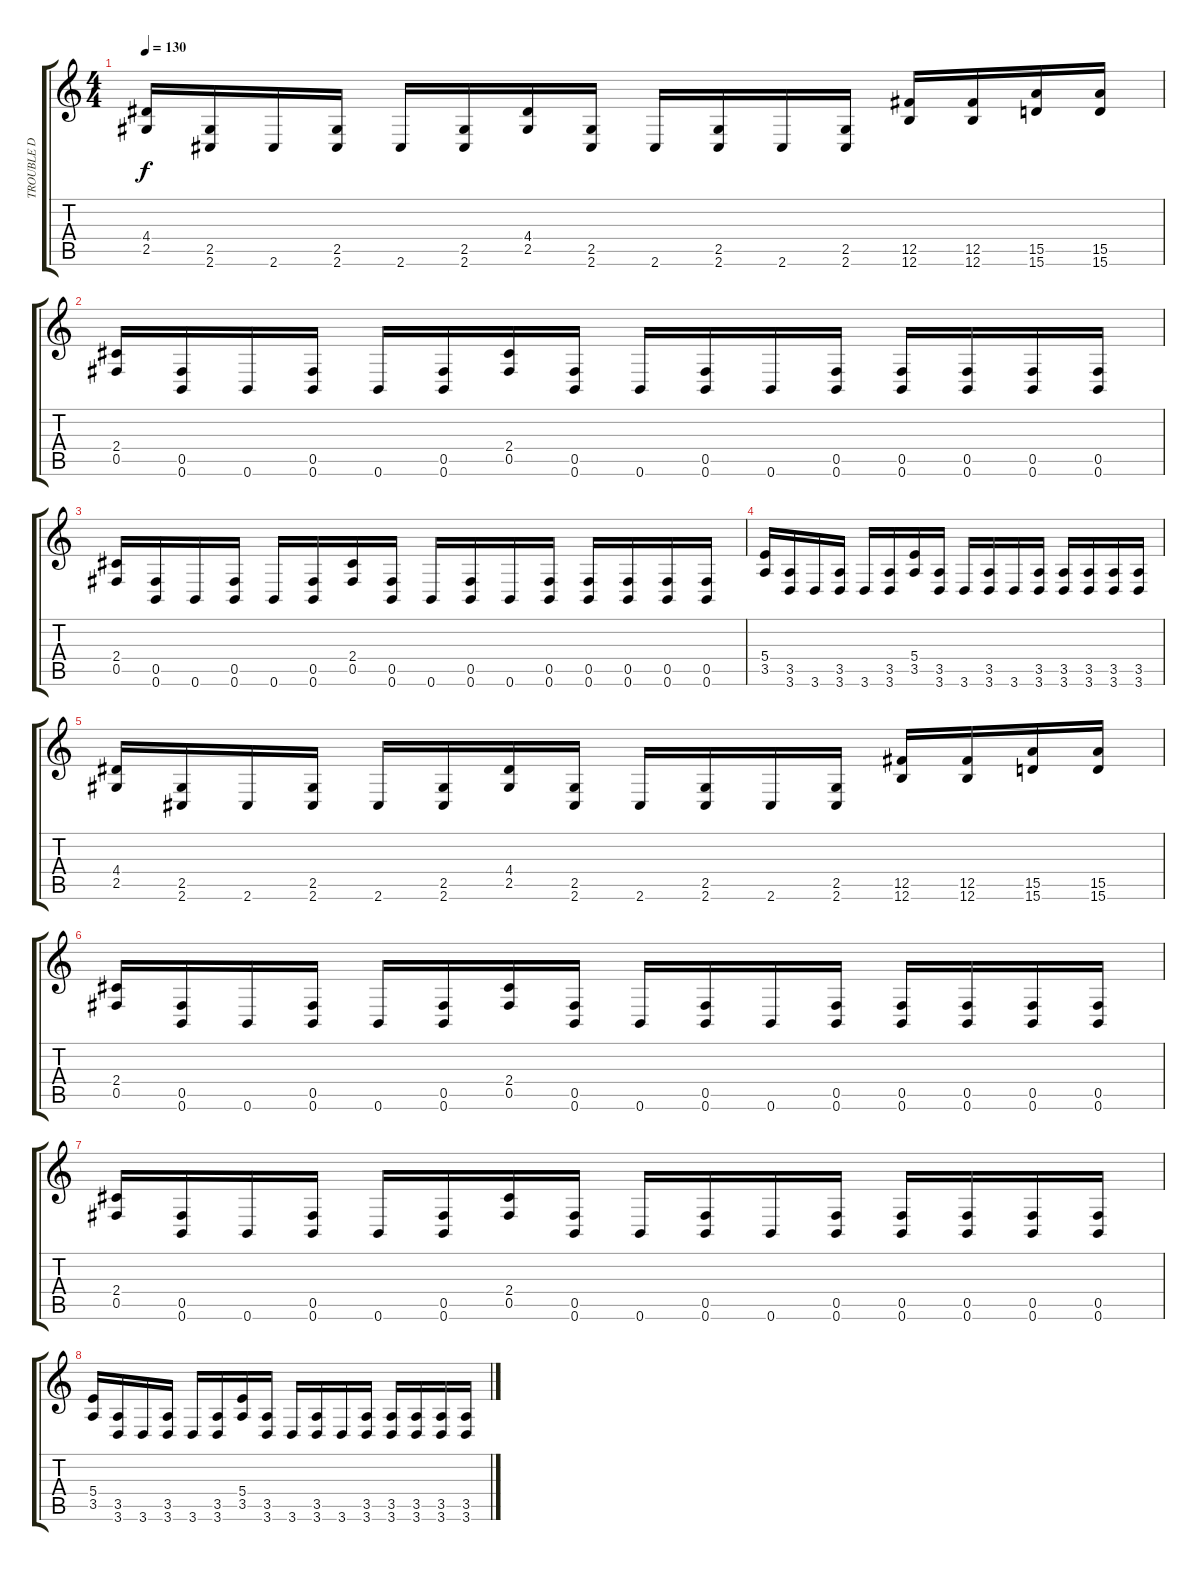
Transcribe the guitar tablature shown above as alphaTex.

\track ("TROUBLE D" "TROUBLE D") {instrument electricbassfinger}
\staff {score tabs}
\tuning (Db4 Ab3 E3 B2 Gb2 B1) {hide}
\ts (4 4)
\tempo 130
\clef g2
\ks c
(4.4 2.5).16{dy f} (2.5 2.6).16 2.6.16 (2.5 2.6).16 2.6.16 (2.5 2.6).16 (4.4 2.5).16 (2.5 2.6).16 2.6.16 (2.5 2.6).16 2.6.16 (2.5 2.6).16 (12.5 12.6).16 (12.5 12.6).16 (15.5 15.6).16 (15.5 15.6).16 |
(2.4 0.5).16 (0.5 0.6).16 0.6.16 (0.5 0.6).16 0.6.16 (0.5 0.6).16 (2.4 0.5).16 (0.5 0.6).16 0.6.16 (0.5 0.6).16 0.6.16 (0.5 0.6).16 (0.5 0.6).16 (0.5 0.6).16 (0.5 0.6).16 (0.5 0.6).16 |
(2.4 0.5).16 (0.5 0.6).16 0.6.16 (0.5 0.6).16 0.6.16 (0.5 0.6).16 (2.4 0.5).16 (0.5 0.6).16 0.6.16 (0.5 0.6).16 0.6.16 (0.5 0.6).16 (0.5 0.6).16 (0.5 0.6).16 (0.5 0.6).16 (0.5 0.6).16 |
(5.4 3.5).16 (3.5 3.6).16 3.6.16 (3.5 3.6).16 3.6.16 (3.5 3.6).16 (5.4 3.5).16 (3.5 3.6).16 3.6.16 (3.5 3.6).16 3.6.16 (3.5 3.6).16 (3.5 3.6).16 (3.5 3.6).16 (3.5 3.6).16 (3.5 3.6).16 |
(4.4 2.5).16 (2.5 2.6).16 2.6.16 (2.5 2.6).16 2.6.16 (2.5 2.6).16 (4.4 2.5).16 (2.5 2.6).16 2.6.16 (2.5 2.6).16 2.6.16 (2.5 2.6).16 (12.5 12.6).16 (12.5 12.6).16 (15.5 15.6).16 (15.5 15.6).16 |
(2.4 0.5).16 (0.5 0.6).16 0.6.16 (0.5 0.6).16 0.6.16 (0.5 0.6).16 (2.4 0.5).16 (0.5 0.6).16 0.6.16 (0.5 0.6).16 0.6.16 (0.5 0.6).16 (0.5 0.6).16 (0.5 0.6).16 (0.5 0.6).16 (0.5 0.6).16 |
(2.4 0.5).16 (0.5 0.6).16 0.6.16 (0.5 0.6).16 0.6.16 (0.5 0.6).16 (2.4 0.5).16 (0.5 0.6).16 0.6.16 (0.5 0.6).16 0.6.16 (0.5 0.6).16 (0.5 0.6).16 (0.5 0.6).16 (0.5 0.6).16 (0.5 0.6).16 |
(5.4 3.5).16 (3.5 3.6).16 3.6.16 (3.5 3.6).16 3.6.16 (3.5 3.6).16 (5.4 3.5).16 (3.5 3.6).16 3.6.16 (3.5 3.6).16 3.6.16 (3.5 3.6).16 (3.5 3.6).16 (3.5 3.6).16 (3.5 3.6).16 (3.5 3.6).16
